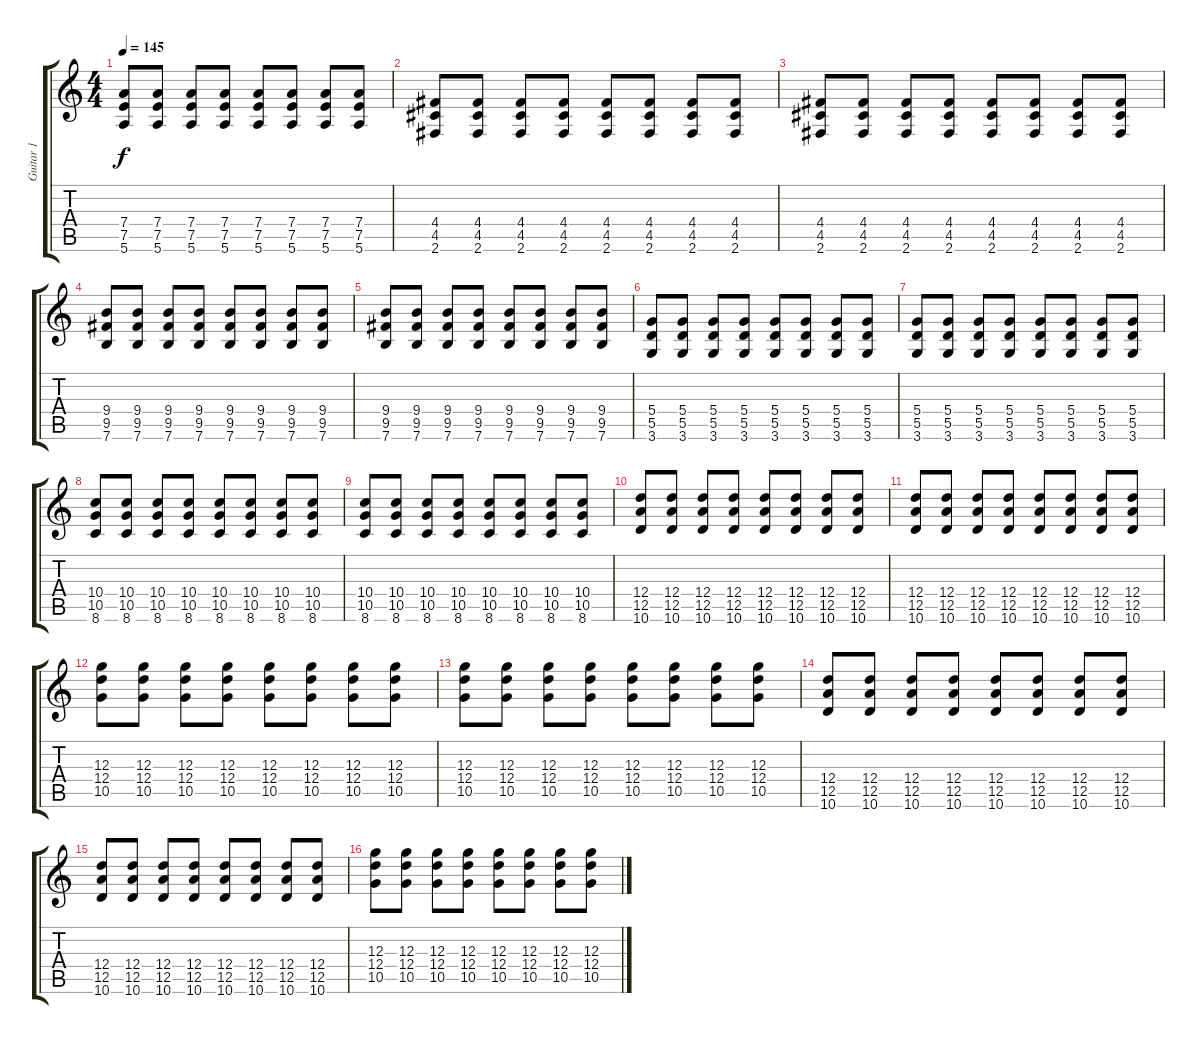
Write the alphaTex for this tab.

\track ("Guitar 1" "Guitar 1") {instrument overdrivenguitar}
\staff {score tabs}
\tuning (E4 B3 G3 D3 A2 E2) {hide}
\ts (4 4)
\tempo 145
\clef g2
\ks c
(7.4 7.5 5.6).8{dy f} (7.4 7.5 5.6).8 (7.4 7.5 5.6).8 (7.4 7.5 5.6).8 (7.4 7.5 5.6).8 (7.4 7.5 5.6).8 (7.4 7.5 5.6).8 (7.4 7.5 5.6).8 |
(4.4 4.5 2.6).8 (4.4 4.5 2.6).8 (4.4 4.5 2.6).8 (4.4 4.5 2.6).8 (4.4 4.5 2.6).8 (4.4 4.5 2.6).8 (4.4 4.5 2.6).8 (4.4 4.5 2.6).8 |
(4.4 4.5 2.6).8 (4.4 4.5 2.6).8 (4.4 4.5 2.6).8 (4.4 4.5 2.6).8 (4.4 4.5 2.6).8 (4.4 4.5 2.6).8 (4.4 4.5 2.6).8 (4.4 4.5 2.6).8 |
(9.4 9.5 7.6).8 (9.4 9.5 7.6).8 (9.4 9.5 7.6).8 (9.4 9.5 7.6).8 (9.4 9.5 7.6).8 (9.4 9.5 7.6).8 (9.4 9.5 7.6).8 (9.4 9.5 7.6).8 |
(9.4 9.5 7.6).8 (9.4 9.5 7.6).8 (9.4 9.5 7.6).8 (9.4 9.5 7.6).8 (9.4 9.5 7.6).8 (9.4 9.5 7.6).8 (9.4 9.5 7.6).8 (9.4 9.5 7.6).8 |
(5.4 5.5 3.6).8 (5.4 5.5 3.6).8 (5.4 5.5 3.6).8 (5.4 5.5 3.6).8 (5.4 5.5 3.6).8 (5.4 5.5 3.6).8 (5.4 5.5 3.6).8 (5.4 5.5 3.6).8 |
(5.4 5.5 3.6).8 (5.4 5.5 3.6).8 (5.4 5.5 3.6).8 (5.4 5.5 3.6).8 (5.4 5.5 3.6).8 (5.4 5.5 3.6).8 (5.4 5.5 3.6).8 (5.4 5.5 3.6).8 |
(10.4 10.5 8.6).8 (10.4 10.5 8.6).8 (10.4 10.5 8.6).8 (10.4 10.5 8.6).8 (10.4 10.5 8.6).8 (10.4 10.5 8.6).8 (10.4 10.5 8.6).8 (10.4 10.5 8.6).8 |
(10.4 10.5 8.6).8 (10.4 10.5 8.6).8 (10.4 10.5 8.6).8 (10.4 10.5 8.6).8 (10.4 10.5 8.6).8 (10.4 10.5 8.6).8 (10.4 10.5 8.6).8 (10.4 10.5 8.6).8 |
(12.4 12.5 10.6).8 (12.4 12.5 10.6).8 (12.4 12.5 10.6).8 (12.4 12.5 10.6).8 (12.4 12.5 10.6).8 (12.4 12.5 10.6).8 (12.4 12.5 10.6).8 (12.4 12.5 10.6).8 |
(12.4 12.5 10.6).8 (12.4 12.5 10.6).8 (12.4 12.5 10.6).8 (12.4 12.5 10.6).8 (12.4 12.5 10.6).8 (12.4 12.5 10.6).8 (12.4 12.5 10.6).8 (12.4 12.5 10.6).8 |
(12.3 12.4 10.5).8 (12.3 12.4 10.5).8 (12.3 12.4 10.5).8 (12.3 12.4 10.5).8 (12.3 12.4 10.5).8 (12.3 12.4 10.5).8 (12.3 12.4 10.5).8 (12.3 12.4 10.5).8 |
(12.3 12.4 10.5).8 (12.3 12.4 10.5).8 (12.3 12.4 10.5).8 (12.3 12.4 10.5).8 (12.3 12.4 10.5).8 (12.3 12.4 10.5).8 (12.3 12.4 10.5).8 (12.3 12.4 10.5).8 |
(12.4 12.5 10.6).8 (12.4 12.5 10.6).8 (12.4 12.5 10.6).8 (12.4 12.5 10.6).8 (12.4 12.5 10.6).8 (12.4 12.5 10.6).8 (12.4 12.5 10.6).8 (12.4 12.5 10.6).8 |
(12.4 12.5 10.6).8 (12.4 12.5 10.6).8 (12.4 12.5 10.6).8 (12.4 12.5 10.6).8 (12.4 12.5 10.6).8 (12.4 12.5 10.6).8 (12.4 12.5 10.6).8 (12.4 12.5 10.6).8 |
(12.3 12.4 10.5).8 (12.3 12.4 10.5).8 (12.3 12.4 10.5).8 (12.3 12.4 10.5).8 (12.3 12.4 10.5).8 (12.3 12.4 10.5).8 (12.3 12.4 10.5).8 (12.3 12.4 10.5).8
